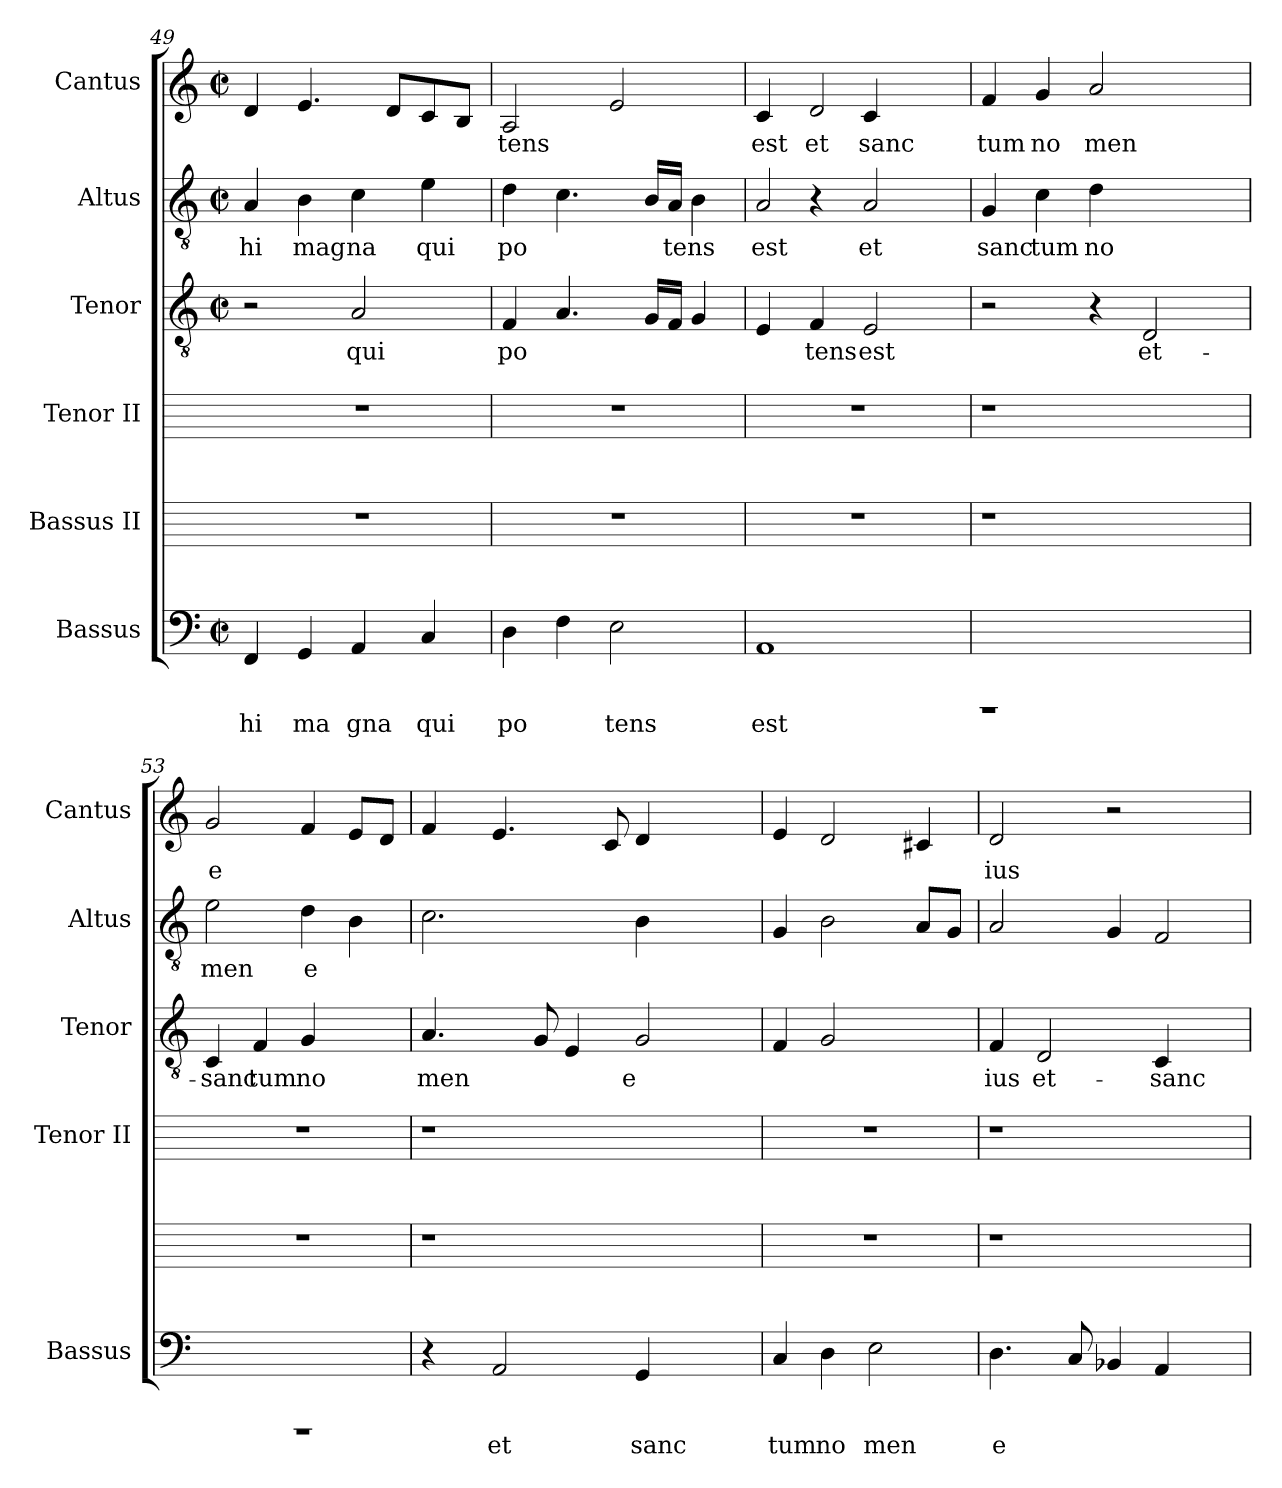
**kern	**text	**kern	**kern	**kern	**text	**kern	**text	**kern	**text
*part6	*part6	*part5	*part4	*part3	*part3	*part2	*part2	*part1	*part1
*staff6	*staff6	*staff5	*staff4	*staff3	*staff3	*staff2	*staff2	*staff1	*staff1
*I"Bassus	*	*I"Bassus II	*I"Tenor II	*I"Tenor	*	*I"Altus	*	*I"Cantus	*
*I'Bassus	*	*	*I'Tenor II	*I'Tenor	*	*I'Altus	*	*I'Cantus	*
*clefF4	*	*	*	*clefGv2	*	*clefGv2	*	*clefG2	*
*k[]	*	*	*	*k[]	*	*k[]	*	*k[]	*
*C:	*	*	*	*C:	*	*C:	*	*C:	*
*M2/2	*	*	*	*M2/2	*	*M2/2	*	*M2/2	*
*met(c|)	*	*	*	*met(c|)	*	*met(c|)	*	*met(c|)	*
=49	=49	=49	=49	=49	=49	=49	=49	=49	=49
!	!LO:LY:b:cj	!	!	!	!	!	!LO:LY:b:cj	!	!
4FF/	hi	1r	1r	2r	.	4A/	hi	4d/	.
!	!LO:LY:b:cj	!	!	!	!	!	!LO:LY:b:cj	!	!
4GG/	ma	.	.	.	.	4B\	mag	4.e/	.
!	!LO:LY:b:cj	!	!	!	!LO:LY:b:cj	!	!LO:LY:b:cj	!	!
4AA/	gna	.	.	2A/	qui	4c\	na	.	.
.	.	.	.	.	.	.	.	8d/L	.
!	!LO:LY:b:cj	!	!	!	!	!	!LO:LY:b:cj	!	!
4C/	qui	.	.	.	.	4e\	qui	8c/	.
.	.	.	.	.	.	.	.	8B/J	.
=50	=50	=50	=50	=50	=50	=50	=50	=50	=50
!	!LO:LY:b:cj	!	!	!	!LO:LY:b:cj	!	!LO:LY:b:cj	!	!LO:LY:b
4D\	po	1r	1r	4F/	po	4d\	po	2A/	tens
4F\	.	.	.	4.A/	.	4.c\	.	.	.
!	!LO:LY:b:cj	!	!	!	!	!	!	!	!
2E\	tens	.	.	.	.	.	.	2e/	.
.	.	.	.	16G/L	.	16B/L	.	.	.
!	!	!	!	!	!	!	!LO:LY:b	!	!
.	.	.	.	16F/J	.	16A/J	tens	.	.
.	.	.	.	4G/	.	4B\	.	.	.
=51	=51	=51	=51	=51	=51	=51	=51	=51	=51
!LO:N:vis=1	!LO:LY:b:cj	!	!	!	!	!LO:N:vis=2	!LO:LY:b:cj	!	!LO:LY:b:cj
4AA	est	1r	1r	4E/	.	4A/	est	4c/	est
!	!	!	!	!	!LO:LY:b:cj	!	!	!LO:N:vis=2	!LO:LY:b:cj
2.ryy	.	.	.	4F/	tens	4r	.	4d/	et
!	!	!	!	!LO:N:vis=2	!LO:LY:b:cj	!LO:N:vis=2	!LO:LY:b:cj	!	!LO:LY:b:cj
.	.	.	.	4E/	est	4A/	et	4c/	sanc
.	.	.	.	4ryy	.	4ryy	.	4ryy	.
=52	=52	=52	=52	=52	=52	=52	=52	=52	=52
!LO:N:vis=1	!	!	!	!	!	!	!LO:LY:b:cj	!	!LO:LY:b:cj
1rEEE	.	1r	1r	2r	.	4G/	sanc	4f/	tum
!	!	!	!	!	!	!	!LO:LY:b:cj	!	!LO:LY:b:cj
.	.	.	.	.	.	4c\	tum	4g/	no
!	!	!	!	!	!	!	!LO:LY:b:cj	!	!LO:LY:b:cj
.	.	.	.	4r	.	4d\	no	2a/	men
!	!	!	!	!	!LO:LY:b:cj	!	!	!	!
.	.	.	.	2D/	et-	2ryy	.	.	.
4ryy	.	4ryy	4ryy	.	.	.	.	4ryy	.
=53	=53	=53	=53	=53	=53	=53	=53	=53	=53
!LO:N:vis=1	!	!	!	!	!LO:LY:b:cj	!	!LO:LY:b:cj	!	!LO:LY:b:cj
1rEEE	.	1r	1r	4C/	-sanc	2e\	men	2g/	e
!	!	!	!	!	!LO:LY:b:cj	!	!	!	!
.	.	.	.	4F/	tum	.	.	.	.
!	!	!	!	!	!LO:LY:b:cj	!	!LO:LY:b:cj	!	!
.	.	.	.	4G/	no	4d\	e	4f/	.
.	.	.	.	4ryy	.	4B\	.	8e/L	.
.	.	.	.	.	.	.	.	8d/J	.
!!LO:LB:g=z
=54	=54	=54	=54	=54	=54	=54	=54	=54	=54
!	!	!	!	!	!LO:LY:b	!	!	!	!
*	*	*	*	*^	*	*^	*	*^	*
*	*	*	*	*	*	*	*	*	*	*	*^	*
4r	.	1r	1r	4.A/	4ryy	men	2.c\	16.ryy	.	4f/	8ryy	2ryy	.
.	.	.	.	.	.	.	.	1ryy	.	.	.	.	.
.	.	.	.	.	.	.	.	.	.	.	1ryy	.	.
!	!LO:LY:b:cj	!	!	!	!	!	!	!	!	!	!	!	!
2AA/	et	.	.	.	16ryy	.	.	.	.	4.e/	.	.	.
.	.	.	.	.	2...ryy	.	.	.	.	.	.	.	.
.	.	.	.	8G/	.	.	.	.	.	.	.	.	.
.	.	.	.	4E/	.	.	.	.	.	.	.	16.ryy	.
.	.	.	.	.	.	.	.	.	.	.	.	2ryy	.
.	.	.	.	.	.	.	.	.	.	8c/	.	.	.
!	!LO:LY:b:cj	!	!	!	!	!LO:LY:b:cj	!	!	!	!	!	!	!
4GG/	sanc	.	.	2G/	.	e	4B\	.	.	4d/	.	.	.
4ryy	.	4ryy	4ryy	.	.	.	4ryy	.	.	4ryy	.	.	.
.	.	.	.	.	.	.	.	8ryy	.	.	.	8ryy	.
.	.	.	.	.	.	.	.	.	.	.	8ryy	.	.
.	.	.	.	.	.	.	.	32ryy	.	.	.	32ryy	.
=55	=55	=55	=55	=55	=55	=55	=55	=55	=55	=55	=55	=55	=55
!	!LO:LY:b:cj	!	!	!	!	!	!	!	!	!	!	!	!
*	*	*	*	*v	*v	*	*	*	*	*v	*v	*v	*
*	*	*	*	*	*	*v	*v	*	*	*
4C/	tum	1r	1r	4F/	.	4G/	.	4e/	.
!	!LO:LY:b:cj	!	!	!	!	!	!	!	!
4D\	no	.	.	2G/	.	2B\	.	2d/	.
!	!LO:LY:b:cj	!	!	!	!	!	!	!	!
2E\	men	.	.	.	.	.	.	.	.
.	.	.	.	4ryy	.	8A/L	.	4c#/	.
.	.	.	.	.	.	8G/J	.	.	.
=56	=56	=56	=56	=56	=56	=56	=56	=56	=56
!	!LO:LY:b:cj	!	!	!	!LO:LY:b:cj	!	!	!	!LO:LY:b:cj
4.D\	e	1r	1r	4F/	ius	2A/	.	2d/	ius
!	!	!	!	!	!LO:LY:b:cj	!	!	!	!
.	.	.	.	2D/	et-	.	.	.	.
8C/	.	.	.	.	.	.	.	.	.
4BB-/	.	.	.	.	.	4G/	.	2r	.
!	!	!	!	!	!LO:LY:b:cj	!	!	!	!
4AA/	.	.	.	4C/	-sanc	2F/	.	.	.
4ryy	.	4ryy	4ryy	4ryy	.	.	.	4ryy	.
=	=	=	=	=	=	=	=	=	=
*-	*-	*-	*-	*-	*-	*-	*-	*-	*-
